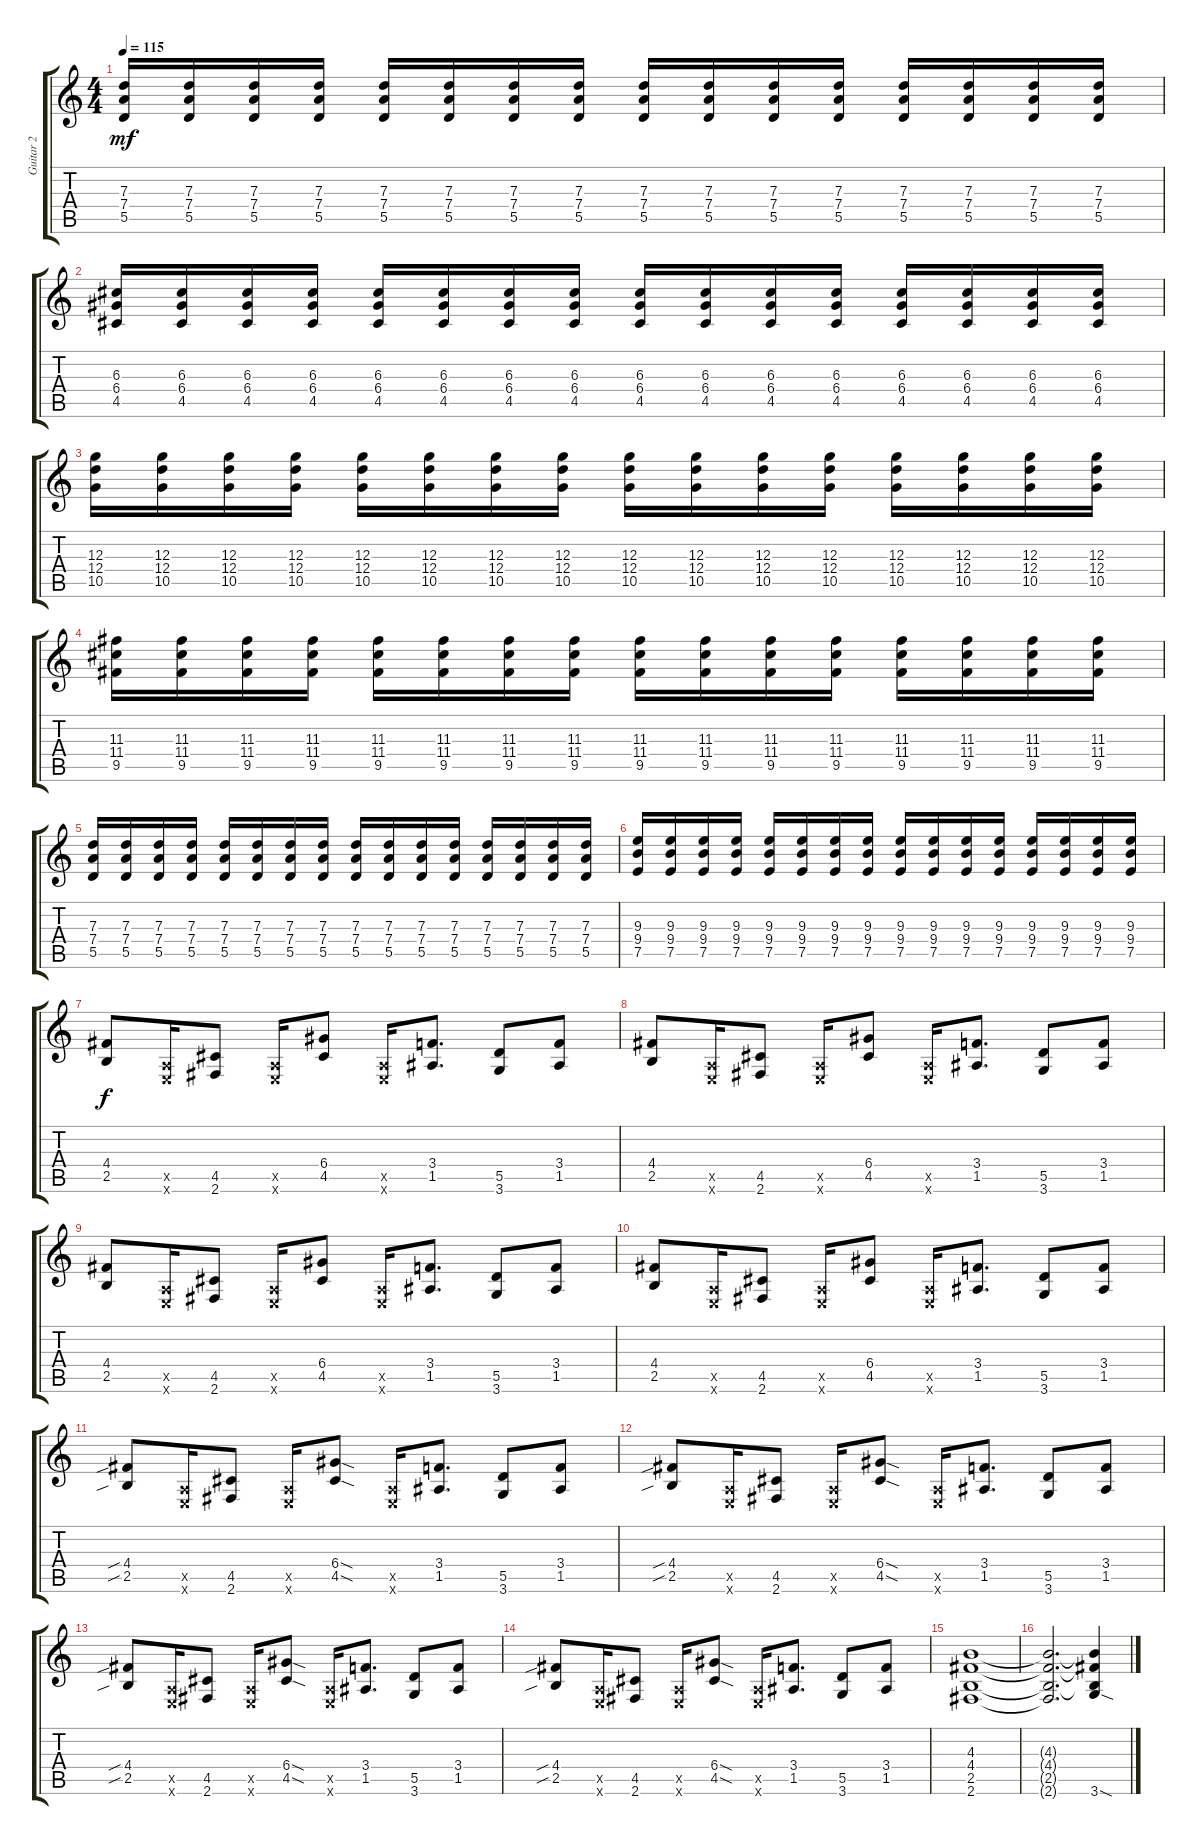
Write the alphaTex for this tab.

\track ("Guitar 2" "Guitar 2") {instrument overdrivenguitar}
\staff {score tabs}
\tuning (E4 B3 G3 D3 A2 E2) {hide}
\ts (4 4)
\tempo 115
\clef g2
\ks c
(7.3 7.4 5.5).16{dy mf} (7.3 7.4 5.5).16 (7.3 7.4 5.5).16 (7.3 7.4 5.5).16 (7.3 7.4 5.5).16 (7.3 7.4 5.5).16 (7.3 7.4 5.5).16 (7.3 7.4 5.5).16 (7.3 7.4 5.5).16 (7.3 7.4 5.5).16 (7.3 7.4 5.5).16 (7.3 7.4 5.5).16 (7.3 7.4 5.5).16 (7.3 7.4 5.5).16 (7.3 7.4 5.5).16 (7.3 7.4 5.5).16 |
(6.3 6.4 4.5).16 (6.3 6.4 4.5).16 (6.3 6.4 4.5).16 (6.3 6.4 4.5).16 (6.3 6.4 4.5).16 (6.3 6.4 4.5).16 (6.3 6.4 4.5).16 (6.3 6.4 4.5).16 (6.3 6.4 4.5).16 (6.3 6.4 4.5).16 (6.3 6.4 4.5).16 (6.3 6.4 4.5).16 (6.3 6.4 4.5).16 (6.3 6.4 4.5).16 (6.3 6.4 4.5).16 (6.3 6.4 4.5).16 |
(12.3 12.4 10.5).16 (12.3 12.4 10.5).16 (12.3 12.4 10.5).16 (12.3 12.4 10.5).16 (12.3 12.4 10.5).16 (12.3 12.4 10.5).16 (12.3 12.4 10.5).16 (12.3 12.4 10.5).16 (12.3 12.4 10.5).16 (12.3 12.4 10.5).16 (12.3 12.4 10.5).16 (12.3 12.4 10.5).16 (12.3 12.4 10.5).16 (12.3 12.4 10.5).16 (12.3 12.4 10.5).16 (12.3 12.4 10.5).16 |
(11.3 11.4 9.5).16 (11.3 11.4 9.5).16 (11.3 11.4 9.5).16 (11.3 11.4 9.5).16 (11.3 11.4 9.5).16 (11.3 11.4 9.5).16 (11.3 11.4 9.5).16 (11.3 11.4 9.5).16 (11.3 11.4 9.5).16 (11.3 11.4 9.5).16 (11.3 11.4 9.5).16 (11.3 11.4 9.5).16 (11.3 11.4 9.5).16 (11.3 11.4 9.5).16 (11.3 11.4 9.5).16 (11.3 11.4 9.5).16 |
(7.3 7.4 5.5).16 (7.3 7.4 5.5).16 (7.3 7.4 5.5).16 (7.3 7.4 5.5).16 (7.3 7.4 5.5).16 (7.3 7.4 5.5).16 (7.3 7.4 5.5).16 (7.3 7.4 5.5).16 (7.3 7.4 5.5).16 (7.3 7.4 5.5).16 (7.3 7.4 5.5).16 (7.3 7.4 5.5).16 (7.3 7.4 5.5).16 (7.3 7.4 5.5).16 (7.3 7.4 5.5).16 (7.3 7.4 5.5).16 |
(9.3 9.4 7.5).16 (9.3 9.4 7.5).16 (9.3 9.4 7.5).16 (9.3 9.4 7.5).16 (9.3 9.4 7.5).16 (9.3 9.4 7.5).16 (9.3 9.4 7.5).16 (9.3 9.4 7.5).16 (9.3 9.4 7.5).16 (9.3 9.4 7.5).16 (9.3 9.4 7.5).16 (9.3 9.4 7.5).16 (9.3 9.4 7.5).16 (9.3 9.4 7.5).16 (9.3 9.4 7.5).16 (9.3 9.4 7.5).16 |
(4.4 2.5).8{dy f} (0.5{x} 0.6{x}).16 (4.5 2.6).8 (0.5{x} 0.6{x}).16 (6.4 4.5).8 (0.5{x} 0.6{x}).16 (3.4 1.5).8{d} (5.5 3.6).8 (3.4 1.5).8 |
(4.4 2.5).8 (0.5{x} 0.6{x}).16 (4.5 2.6).8 (0.5{x} 0.6{x}).16 (6.4 4.5).8 (0.5{x} 0.6{x}).16 (3.4 1.5).8{d} (5.5 3.6).8 (3.4 1.5).8 |
(4.4 2.5).8 (0.5{x} 0.6{x}).16 (4.5 2.6).8 (0.5{x} 0.6{x}).16 (6.4 4.5).8 (0.5{x} 0.6{x}).16 (3.4 1.5).8{d} (5.5 3.6).8 (3.4 1.5).8 |
(4.4 2.5).8 (0.5{x} 0.6{x}).16 (4.5 2.6).8 (0.5{x} 0.6{x}).16 (6.4 4.5).8 (0.5{x} 0.6{x}).16 (3.4 1.5).8{d} (5.5 3.6).8 (3.4 1.5).8 |
(4.4{sib} 2.5{sib}).8 (0.5{x} 0.6{x}).16 (4.5 2.6).8 (0.5{x} 0.6{x}).16 (6.4{sod} 4.5{sod}).8 (0.5{x} 0.6{x}).16 (3.4 1.5).8{d} (5.5 3.6).8 (3.4 1.5).8 |
(4.4{sib} 2.5{sib}).8 (0.5{x} 0.6{x}).16 (4.5 2.6).8 (0.5{x} 0.6{x}).16 (6.4{sod} 4.5{sod}).8 (0.5{x} 0.6{x}).16 (3.4 1.5).8{d} (5.5 3.6).8 (3.4 1.5).8 |
(4.4{sib} 2.5{sib}).8 (0.5{x} 0.6{x}).16 (4.5 2.6).8 (0.5{x} 0.6{x}).16 (6.4{sod} 4.5{sod}).8 (0.5{x} 0.6{x}).16 (3.4 1.5).8{d} (5.5 3.6).8 (3.4 1.5).8 |
(4.4{sib} 2.5{sib}).8 (0.5{x} 0.6{x}).16 (4.5 2.6).8 (0.5{x} 0.6{x}).16 (6.4{sod} 4.5{sod}).8 (0.5{x} 0.6{x}).16 (3.4 1.5).8{d} (5.5 3.6).8 (3.4 1.5).8 |
(4.3 4.4 2.5 2.6).1 |
(4.3{t} 4.4{t} 2.5{t} 2.6{t}).2{d} (4.3{t} 4.4{t} 2.5{t} 3.6{sod}).4
